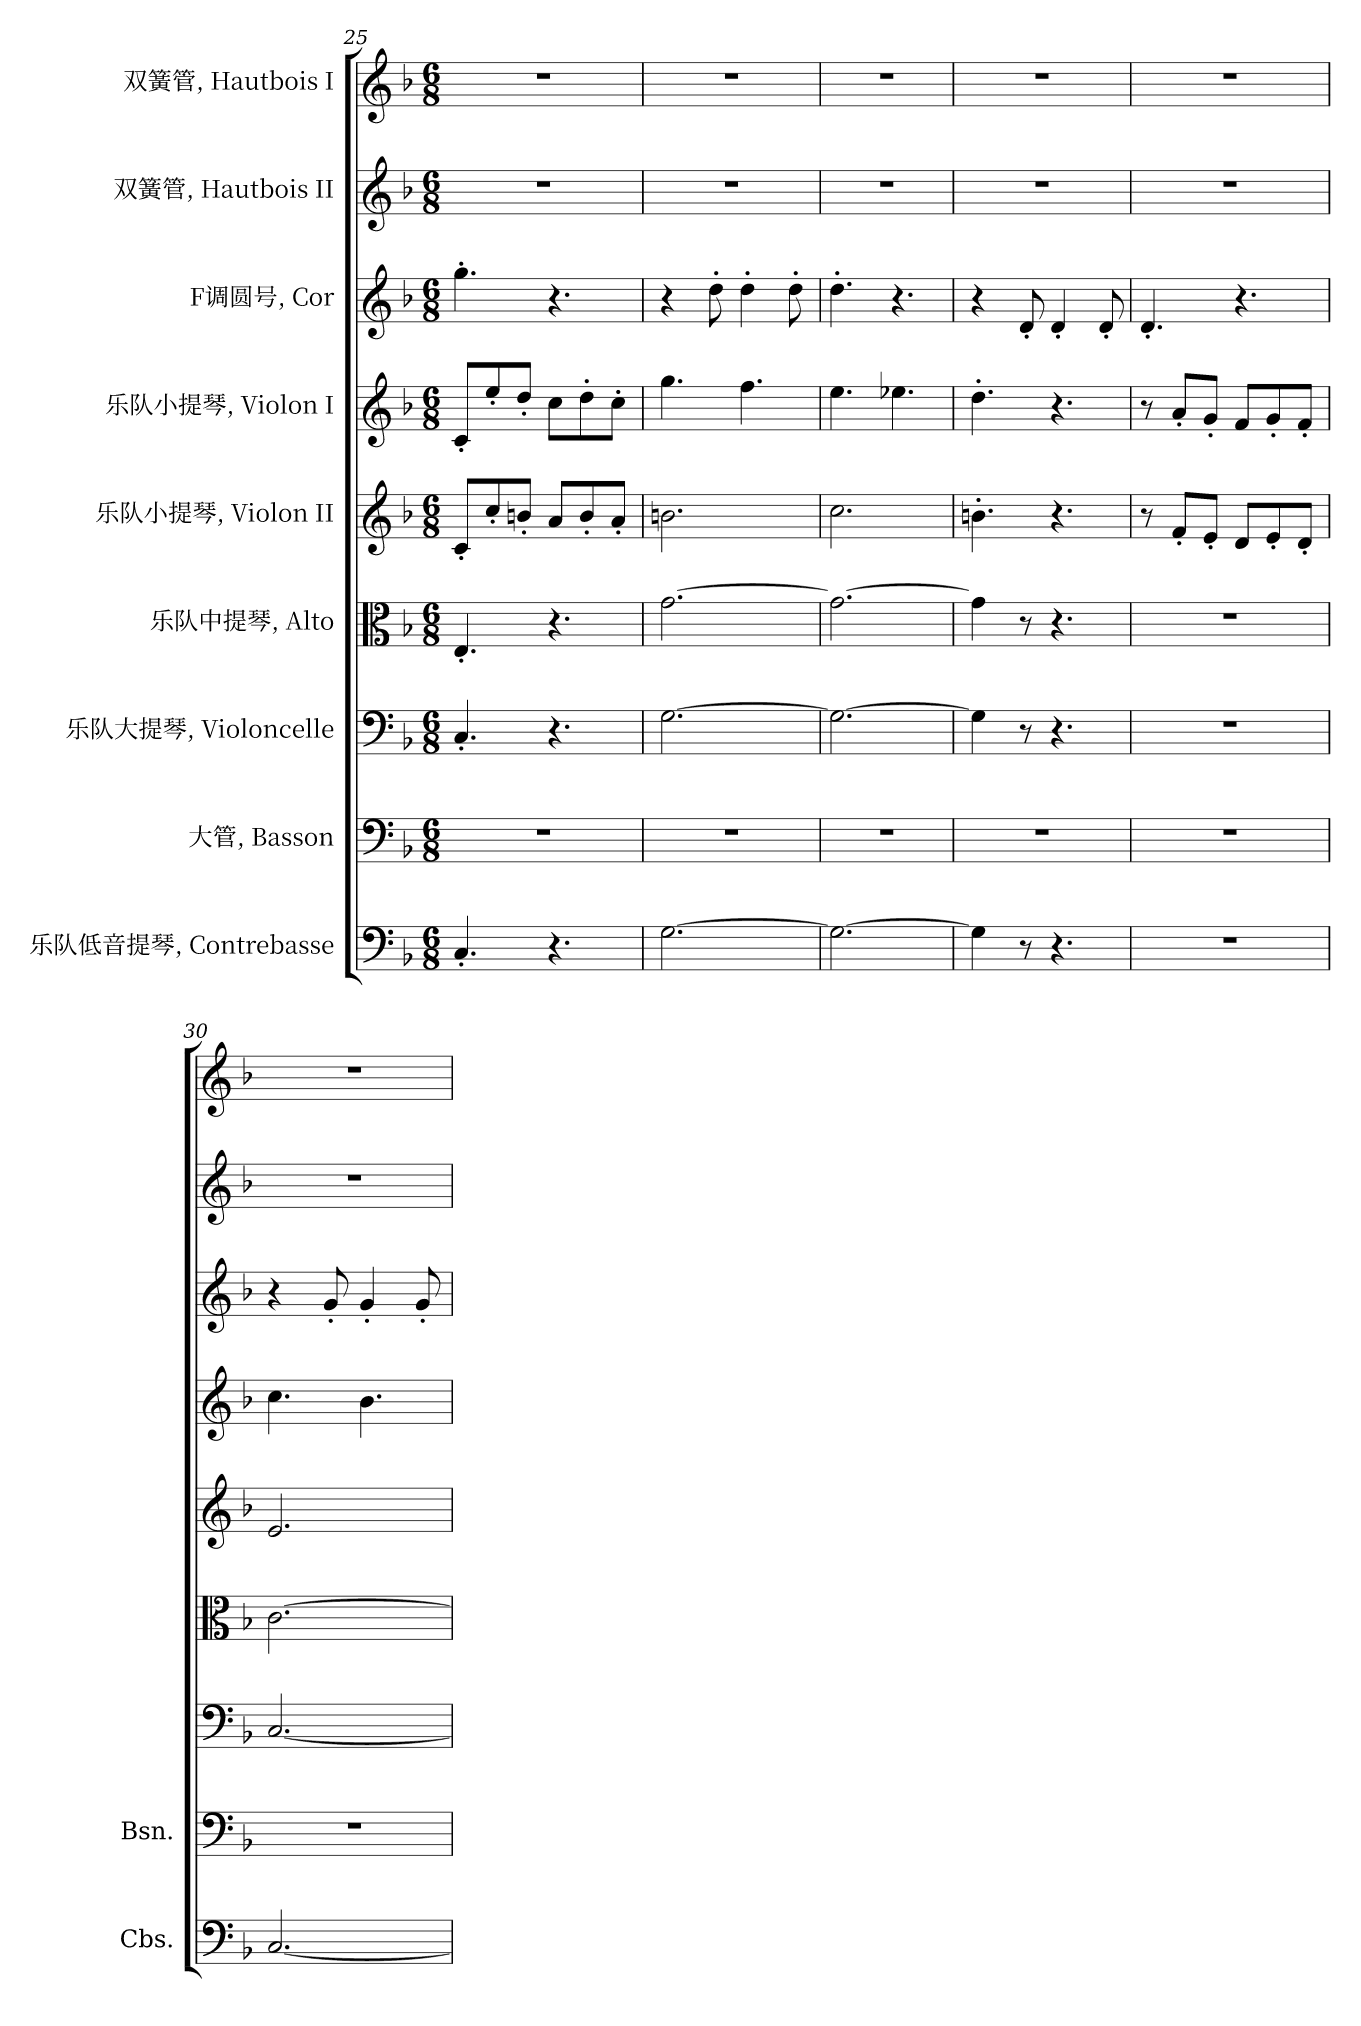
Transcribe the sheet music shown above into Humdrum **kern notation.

**kern	**kern	**kern	**kern	**kern	**kern	**kern	**kern	**kern
*part9	*part8	*part7	*part6	*part5	*part4	*part3	*part2	*part1
*staff9	*staff8	*staff7	*staff6	*staff5	*staff4	*staff3	*staff2	*staff1
*I"乐队低音提琴, Contrebasse	*I"大管, Basson	*I"乐队大提琴, Violoncelle	*I"乐队中提琴, Alto	*I"乐队小提琴, Violon II	*I"乐队小提琴, Violon I	*I"F调圆号, Cor	*I"双簧管, Hautbois II	*I"双簧管, Hautbois I
*I'Cbs.	*I'Bsn.	*	*	*	*	*	*	*
!!LO:PB:g=z
*clefF4	*clefF4	*clefF4	*clefC3	*clefG2	*clefG2	*clefG2	*clefG2	*clefG2
*ITrd7c12	*	*	*	*	*	*ITrd4c7	*	*
*k[b-]	*k[b-]	*k[b-]	*k[b-]	*k[b-]	*k[b-]	*k[b-e-]	*k[b-]	*k[b-]
*M6/8	*M6/8	*M6/8	*M6/8	*M6/8	*M6/8	*M6/8	*M6/8	*M6/8
=25	=25	=25	=25	=25	=25	=25	=25	=25
4.CC'/	2.r	4.C'/	4.E'/	8c'/L	8c'/L	4.cc'\	2.r	2.r
.	.	.	.	8cc'/	8ee'/	.	.	.
.	.	.	.	8bn'/J	8dd'/J	.	.	.
4.r	.	4.r	4.r	8a/L	8cc\L	4.r	.	.
.	.	.	.	8b'/	8dd'\	.	.	.
.	.	.	.	8a'/J	8cc'\J	.	.	.
=26	=26	=26	=26	=26	=26	=26	=26	=26
[2.GG\	2.r	[2.G\	[2.g\	2.bn\	4.gg\	4r	2.r	2.r
.	.	.	.	.	.	8g'\	.	.
.	.	.	.	.	4.ff\	4g'\	.	.
.	.	.	.	.	.	8g'\	.	.
=27	=27	=27	=27	=27	=27	=27	=27	=27
2.GG\_	2.r	2.G\_	2.g\_	2.cc\	4.ee\	4.g'\	2.r	2.r
.	.	.	.	.	4.ee-X\	4.r	.	.
=28	=28	=28	=28	=28	=28	=28	=28	=28
4GG\]	2.r	4G\]	4g\]	4.bn'\	4.dd'\	4r	2.r	2.r
8r	.	8r	8r	.	.	8G'/	.	.
4.r	.	4.r	4.r	4.r	4.r	4G'/	.	.
.	.	.	.	.	.	8G'/	.	.
=29	=29	=29	=29	=29	=29	=29	=29	=29
2.r	2.r	2.r	2.r	8r	8r	4.G'/	2.r	2.r
.	.	.	.	8f'/L	8a'/L	.	.	.
.	.	.	.	8e'/J	8g'/J	.	.	.
.	.	.	.	8d/L	8f/L	4.r	.	.
.	.	.	.	8e'/	8g'/	.	.	.
.	.	.	.	8d'/J	8f'/J	.	.	.
=30	=30	=30	=30	=30	=30	=30	=30	=30
[2.CC/	2.r	[2.C/	[2.c\	2.e/	4.cc\	4r	2.r	2.r
.	.	.	.	.	.	8c'/	.	.
.	.	.	.	.	4.b-\	4c'/	.	.
.	.	.	.	.	.	8c'/	.	.
=	=	=	=	=	=	=	=	=
*-	*-	*-	*-	*-	*-	*-	*-	*-
